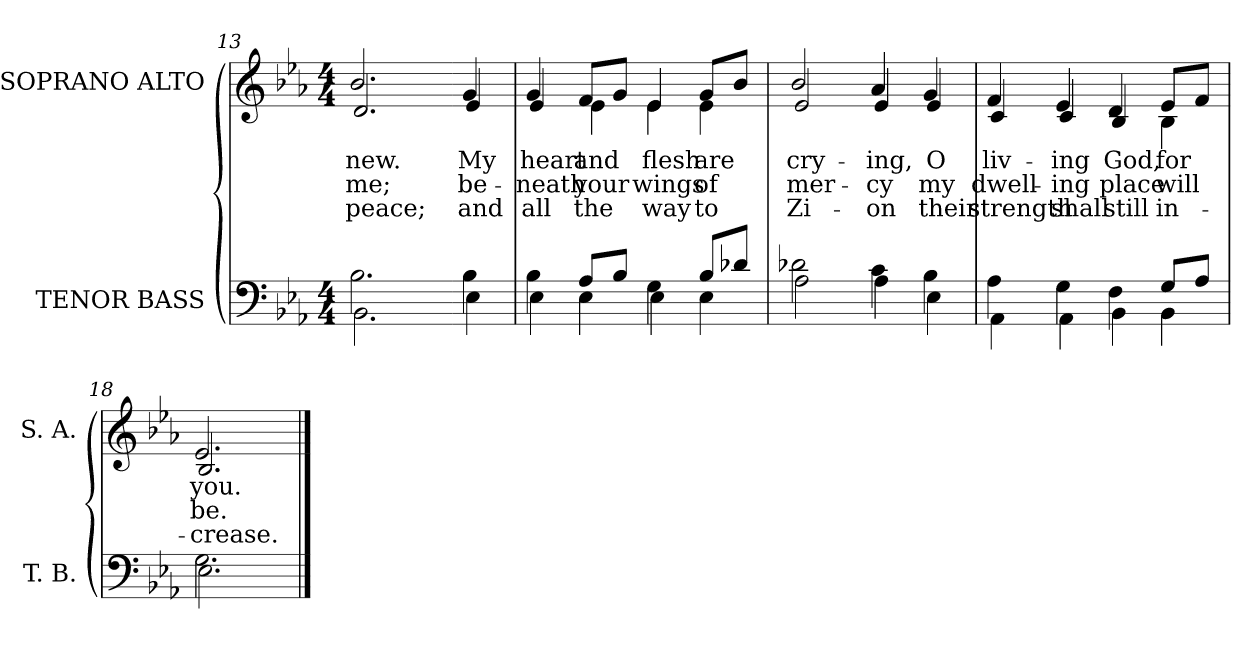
**kern	**kern	**text	**text	**text
*part2	*part1	*part1	*part1	*part1
*staff2	*staff1	*staff1	*staff1	*staff1
*I"TENOR BASS	*I"SOPRANO ALTO	*	*	*
*I'T. B.	*I'S. A.	*	*	*
*clefF4	*clefG2	*	*	*
*k[b-e-a-]	*k[b-e-a-]	*	*	*
*E-:	*E-:	*	*	*
*M4/4	*M4/4	*	*	*
=13	=13	=13	=13	=13
*^	*	*	*	*
!	!	!	!LO:LY:b:color=#000000	!LO:LY:b:color=#000000	!LO:LY:b:color=#000000
*	*	*^	*	*	*
2.B-i\	2.BB-i\	2.b-i/	2.di/	-new.	me;	peace;
!!LO:LB:g=z	!!
=14-	=14-	=14-	=14-	=14-	=14-	=14-
!	!	!	!	!LO:LY:b:color=#000000	!LO:LY:b:color=#000000	!LO:LY:b:color=#000000
4B-i\	4E-i\	4gi/	4e-i/	My	be-	and
=15	=15	=15	=15	=15	=15	=15
!	!	!	!	!LO:LY:b:color=#000000	!LO:LY:b:color=#000000	!LO:LY:b:color=#000000
4B-i\	4E-i\	4gi/	4e-i/	heart	-neath	all
!	!	!	!	!LO:LY:b:color=#000000	!LO:LY:b:color=#000000	!LO:LY:b:color=#000000
8A-i/L	4E-i\	8fi/L	4e-i\	and	your	the
8B-i/J	.	8gi/J	.	.	.	.
!	!	!	!	!LO:LY:b:color=#000000	!LO:LY:b:color=#000000	!LO:LY:b:color=#000000
4Gi\	4E-i\	4e-i/	4e-i\	flesh	wings	way
!	!	!	!	!LO:LY:b:color=#000000	!LO:LY:b:color=#000000	!LO:LY:b:color=#000000
8B-i/L	4E-i\	8gi/L	4e-i\	are	of	to
8d-Xi/J	.	8b-i/J	.	.	.	.
=16	=16	=16	=16	=16	=16	=16
!	!	!	!	!LO:LY:b:color=#000000	!LO:LY:b:color=#000000	!LO:LY:b:color=#000000
2d-Xi\	2A-i\	2b-i/	2e-i/	cry-	mer-	Zi-
!	!	!	!	!LO:LY:b:color=#000000	!LO:LY:b:color=#000000	!LO:LY:b:color=#000000
4ci\	4A-i\	4a-i/	4e-i/	-ing,	-cy	-on
!	!	!	!	!LO:LY:b:color=#000000	!LO:LY:b:color=#000000	!LO:LY:b:color=#000000
4B-i\	4E-i\	4gi/	4e-i/	O	my	their
=17	=17	=17	=17	=17	=17	=17
!	!	!	!	!LO:LY:b:color=#000000	!LO:LY:b:color=#000000	!LO:LY:b:color=#000000
4A-i\	4AA-i\	4fi/	4ci/	liv-	dwell-	strength
!	!	!	!	!LO:LY:b:color=#000000	!LO:LY:b:color=#000000	!LO:LY:b:color=#000000
4Gi\	4AA-i\	4e-i/	4ci/	-ing	-ing	shall
!	!	!	!	!LO:LY:b:color=#000000	!LO:LY:b:color=#000000	!LO:LY:b:color=#000000
4Fi\	4BB-i\	4di/	4B-i/	God,	place	still
!	!	!	!	!LO:LY:b:color=#000000	!LO:LY:b:color=#000000	!LO:LY:b:color=#000000
8Gi/L	4BB-i\	8e-i/L	4B-i\	for	will	in-
8A-i/J	.	8fi/J	.	.	.	.
=18	=18	=18	=18	=18	=18	=18
!	!	!	!	!LO:LY:b:color=#000000	!LO:LY:b:color=#000000	!LO:LY:b:color=#000000
2.Gi\	2.E-i\	2.e-i/	2.B-i/	you.	be.	-crease.
*v	*v	*	*	*	*	*
*	*v	*v	*	*	*
==	==	==	==	==
*-	*-	*-	*-	*-
